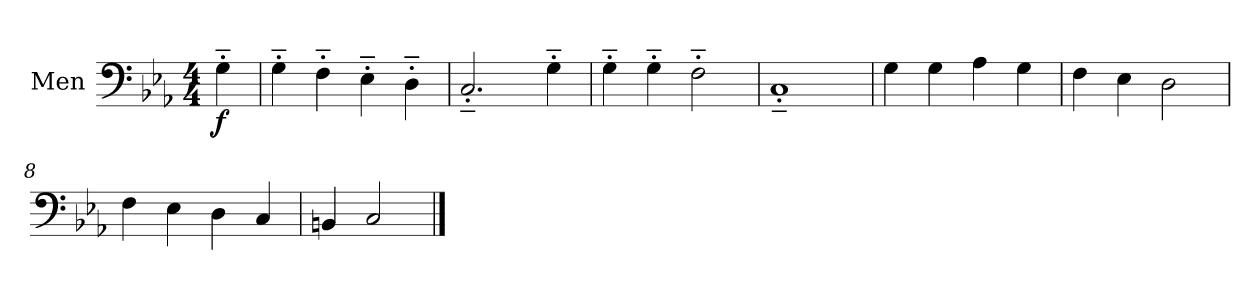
**kern	**dynam
*part1	*part1
*staff1	*staff1
*I"Men	*
*I'M.	*
*clefF4	*
*k[b-e-a-]	*
*M4/4	*
*MM80	*
=1	=1
!	!LO:DY:b
4G'~\	f
=2	=2
4G'~\	.
4F'~\	.
4E-'~\	.
4D'~\	.
=3	=3
2.C'~/	.
4G'~\	.
=4	=4
4G'~\	.
4G'~\	.
2F'~\	.
=5	=5
1C'~	.
!!LO:LB:g=z
=6	=6
4G\	.
4G\	.
4A-\	.
4G\	.
=7	=7
4F\	.
4E-\	.
2D\	.
=8	=8
4F\	.
4E-\	.
4D\	.
4C/	.
=9	=9
4BBn/	.
2C/	.
==	==
*-	*-
